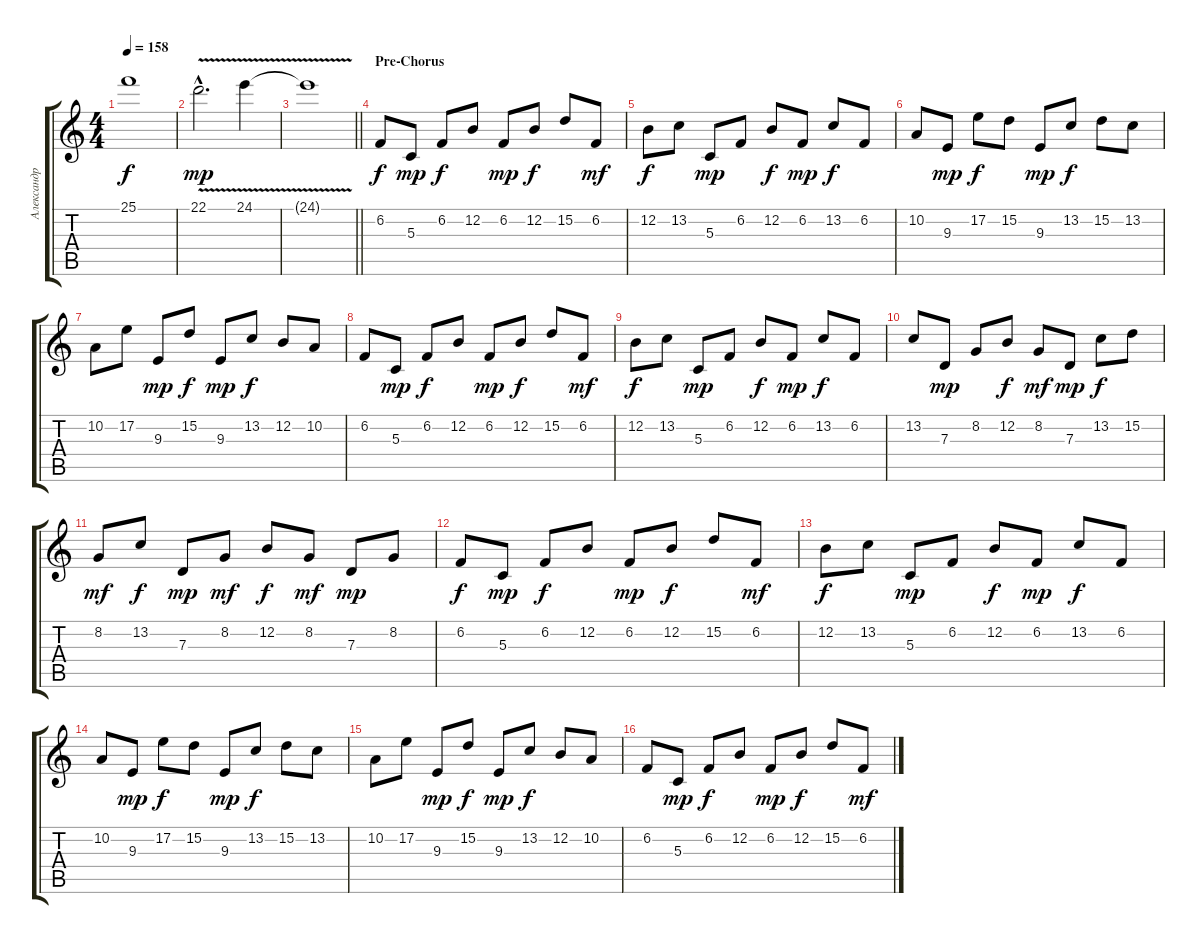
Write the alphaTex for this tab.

\track ("Александр \"Wish\" Андрюхин" "Александр ") {instrument piccolo}
\staff {score tabs}
\tuning (E4 B3 G3 D3 A2 E2) {hide}
\ts (4 4)
\tempo 158
\clef g2
\ks c
25.1{t}.1{dy f} |
22.1{v hac}.2{d dy mp} 24.1{v}.4 |
\barLineRight lightlight
24.1{t}.1 |
\section ("" "Pre-Chorus")
6.2.8{dy f} 5.3.8{dy mp} 6.2.8{dy f} 12.2.8 6.2.8{dy mp} 12.2.8{dy f} 15.2.8 6.2.8{dy mf} |
12.2.8{dy f} 13.2.8 5.3.8{dy mp} 6.2.8 12.2.8{dy f} 6.2.8{dy mp} 13.2.8{dy f} 6.2.8 |
10.2.8 9.3.8{dy mp} 17.2.8{dy f} 15.2.8 9.3.8{dy mp} 13.2.8{dy f} 15.2.8 13.2.8 |
10.2.8 17.2.8 9.3.8{dy mp} 15.2.8{dy f} 9.3.8{dy mp} 13.2.8{dy f} 12.2.8 10.2.8 |
6.2.8 5.3.8{dy mp} 6.2.8{dy f} 12.2.8 6.2.8{dy mp} 12.2.8{dy f} 15.2.8 6.2.8{dy mf} |
12.2.8{dy f} 13.2.8 5.3.8{dy mp} 6.2.8 12.2.8{dy f} 6.2.8{dy mp} 13.2.8{dy f} 6.2.8 |
13.2.8 7.3.8{dy mp} 8.2.8 12.2.8{dy f} 8.2.8{dy mf} 7.3.8{dy mp} 13.2.8{dy f} 15.2.8 |
8.2.8{dy mf} 13.2.8{dy f} 7.3.8{dy mp} 8.2.8{dy mf} 12.2.8{dy f} 8.2.8{dy mf} 7.3.8{dy mp} 8.2.8 |
6.2.8{dy f} 5.3.8{dy mp} 6.2.8{dy f} 12.2.8 6.2.8{dy mp} 12.2.8{dy f} 15.2.8 6.2.8{dy mf} |
12.2.8{dy f} 13.2.8 5.3.8{dy mp} 6.2.8 12.2.8{dy f} 6.2.8{dy mp} 13.2.8{dy f} 6.2.8 |
10.2.8 9.3.8{dy mp} 17.2.8{dy f} 15.2.8 9.3.8{dy mp} 13.2.8{dy f} 15.2.8 13.2.8 |
10.2.8 17.2.8 9.3.8{dy mp} 15.2.8{dy f} 9.3.8{dy mp} 13.2.8{dy f} 12.2.8 10.2.8 |
6.2.8 5.3.8{dy mp} 6.2.8{dy f} 12.2.8 6.2.8{dy mp} 12.2.8{dy f} 15.2.8 6.2.8{dy mf}
